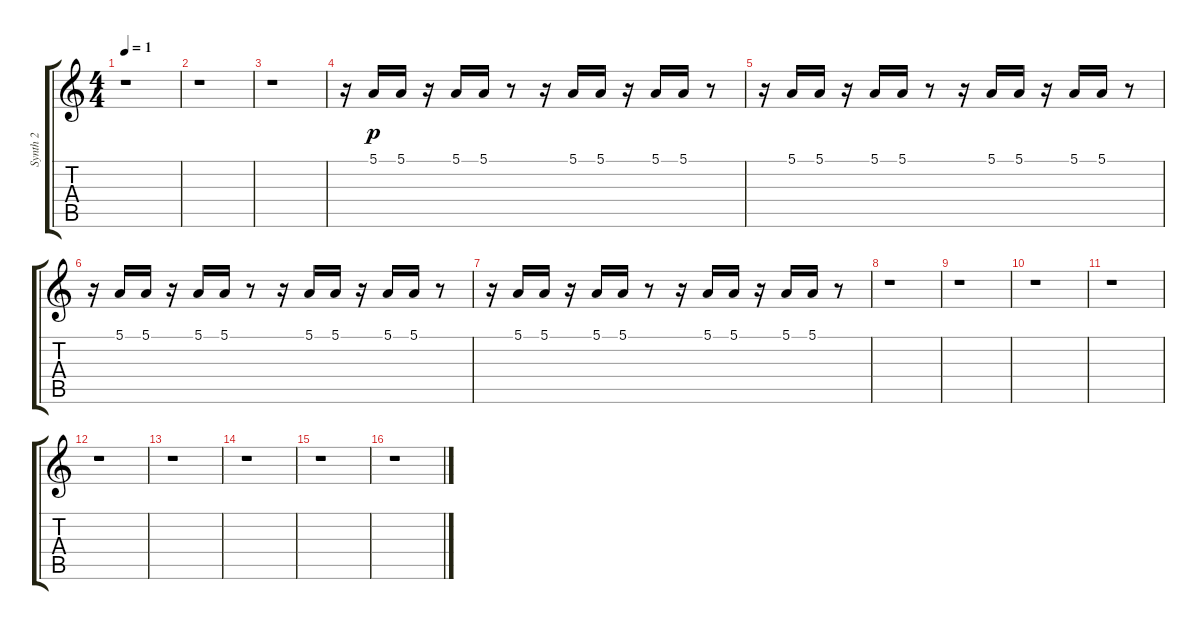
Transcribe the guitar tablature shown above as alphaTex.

\track ("Synth 2" "Synth 2") {instrument lead1square}
\staff {score tabs}
\tuning (E4 B3 G3 D3 A2 E2) {hide}
\ts (4 4)
\tempo 1
\clef g2
\ks c
r.1{dy mf} |
r.1 |
r.1 |
r.16 5.1.16{dy p} 5.1.16 r.16 5.1.16 5.1.16 r.8 r.16 5.1.16 5.1.16 r.16 5.1.16 5.1.16 r.8 |
r.16 5.1.16 5.1.16 r.16 5.1.16 5.1.16 r.8 r.16 5.1.16 5.1.16 r.16 5.1.16 5.1.16 r.8 |
r.16 5.1.16 5.1.16 r.16 5.1.16 5.1.16 r.8 r.16 5.1.16 5.1.16 r.16 5.1.16 5.1.16 r.8 |
r.16 5.1.16 5.1.16 r.16 5.1.16 5.1.16 r.8 r.16 5.1.16 5.1.16 r.16 5.1.16 5.1.16 r.8 |
r.1 |
r.1 |
r.1 |
r.1 |
r.1 |
r.1 |
r.1 |
r.1 |
r.1
